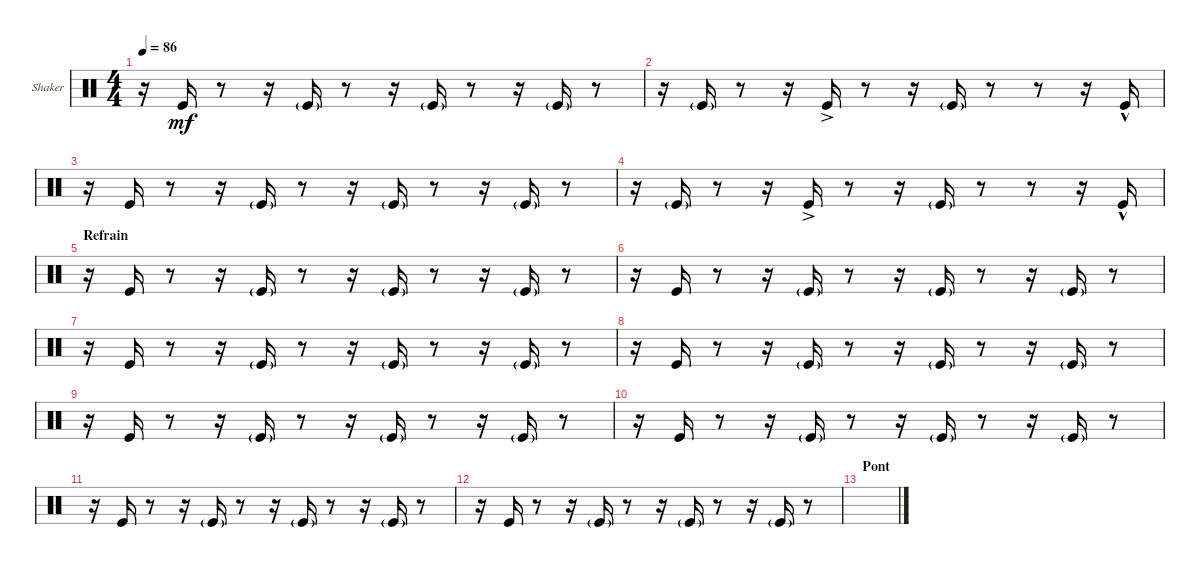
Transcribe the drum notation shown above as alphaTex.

\bracketExtendMode groupsimilarinstruments
\firstSystemTrackNameOrientation horizontal
\otherSystemsTrackNameOrientation horizontal
\track ("Nick Mason" "Shaker") {multiBarRest instrument percussion}
\staff {score}
\articulation defaults
\ts (4 4)
\tempo 86
\clef neutral
\ks c
r.16{dy mf} "Kick (hit)".16 r.8 r.16 "Kick (hit)"{g}.16 r.8 r.16 "Kick (hit)"{g}.16 r.8 r.16 "Kick (hit)"{g}.16 r.8 |
r.16 "Kick (hit)"{g}.16 r.8 r.16 "Kick (hit)"{ac}.16 r.8 r.16 "Kick (hit)"{g}.16 r.8 r.8 r.16 "Kick (hit)"{hac}.16 |
r.16 "Kick (hit)".16 r.8 r.16 "Kick (hit)"{g}.16 r.8 r.16 "Kick (hit)"{g}.16 r.8 r.16 "Kick (hit)"{g}.16 r.8 |
r.16 "Kick (hit)"{g}.16 r.8 r.16 "Kick (hit)"{ac}.16 r.8 r.16 "Kick (hit)"{g}.16 r.8 r.8 r.16 "Kick (hit)"{hac}.16 |
\section ("" "Refrain")
r.16 "Kick (hit)".16 r.8 r.16 "Kick (hit)"{g}.16 r.8 r.16 "Kick (hit)"{g}.16 r.8 r.16 "Kick (hit)"{g}.16 r.8 |
r.16 "Kick (hit)".16 r.8 r.16 "Kick (hit)"{g}.16 r.8 r.16 "Kick (hit)"{g}.16 r.8 r.16 "Kick (hit)"{g}.16 r.8 |
r.16 "Kick (hit)".16 r.8 r.16 "Kick (hit)"{g}.16 r.8 r.16 "Kick (hit)"{g}.16 r.8 r.16 "Kick (hit)"{g}.16 r.8 |
r.16 "Kick (hit)".16 r.8 r.16 "Kick (hit)"{g}.16 r.8 r.16 "Kick (hit)"{g}.16 r.8 r.16 "Kick (hit)"{g}.16 r.8 |
r.16 "Kick (hit)".16 r.8 r.16 "Kick (hit)"{g}.16 r.8 r.16 "Kick (hit)"{g}.16 r.8 r.16 "Kick (hit)"{g}.16 r.8 |
r.16 "Kick (hit)".16 r.8 r.16 "Kick (hit)"{g}.16 r.8 r.16 "Kick (hit)"{g}.16 r.8 r.16 "Kick (hit)"{g}.16 r.8 |
r.16 "Kick (hit)".16 r.8 r.16 "Kick (hit)"{g}.16 r.8 r.16 "Kick (hit)"{g}.16 r.8 r.16 "Kick (hit)"{g}.16 r.8 |
r.16 "Kick (hit)".16 r.8 r.16 "Kick (hit)"{g}.16 r.8 r.16 "Kick (hit)"{g}.16 r.8 r.16 "Kick (hit)"{g}.16 r.8 |
\section ("" "Pont")
